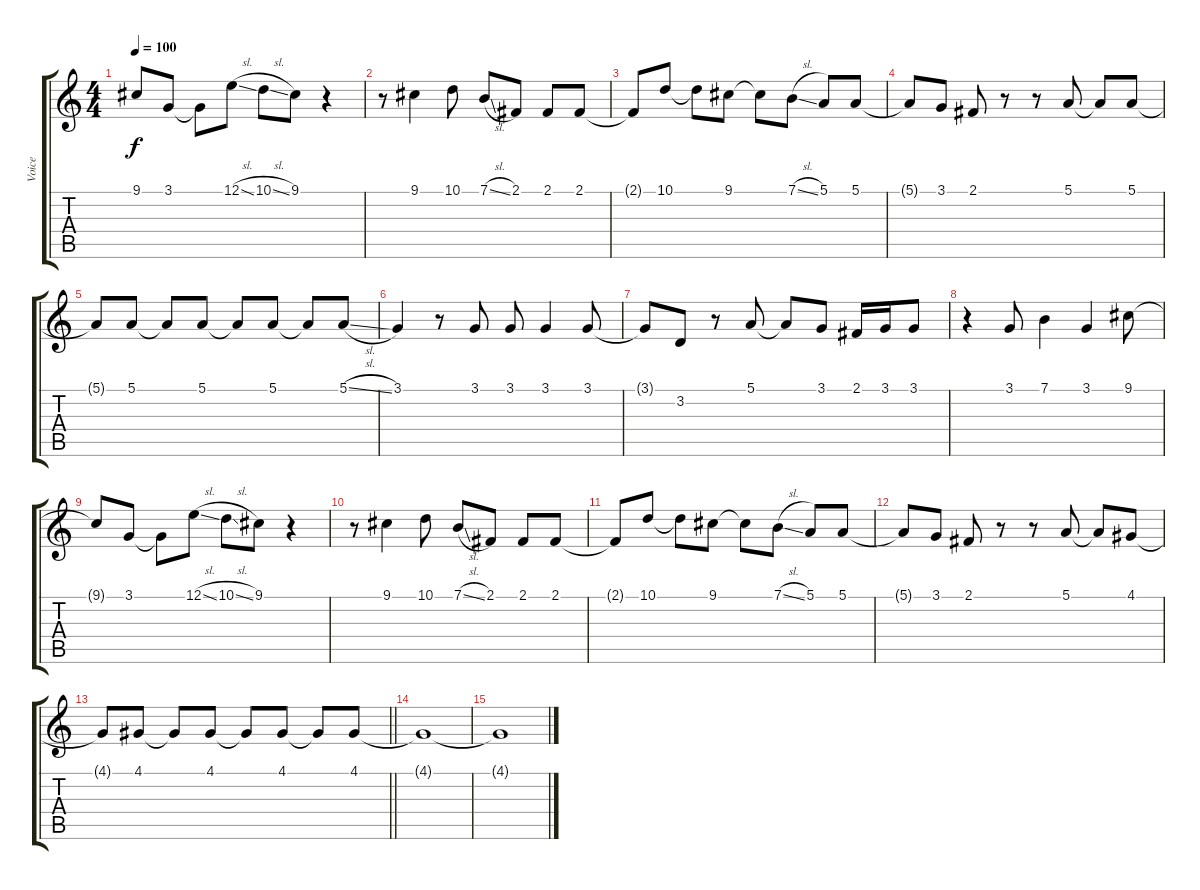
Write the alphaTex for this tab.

\track ("Voice" "Voice") {instrument synthvoice}
\staff {score tabs}
\tuning (E4 B3 G3 D3 A2 E2) {hide}
\ts (4 4)
\tempo 100
\clef g2
\ks c
9.1{t}.8{dy f} 3.1.8 3.1{t}.8 12.1{sl}.8 10.1{sl}.8 9.1.8 r.4 |
r.8 9.1.4 10.1.8 7.1{sl}.8 2.1.8 2.1.8 2.1.8 |
2.1{t}.8 10.1.8 10.1{t}.8 9.1.8 9.1{t}.8 7.1{sl}.8 5.1.8 5.1.8 |
5.1{t}.8 3.1.8 2.1.8 r.8 r.8 5.1.8 5.1{t}.8 5.1.8 |
5.1{t}.8 5.1.8 5.1{t}.8 5.1.8 5.1{t}.8 5.1.8 5.1{t}.8 5.1{sl}.8 |
3.1.4 r.8 3.1.8 3.1.8 3.1.4 3.1.8 |
3.1{t}.8 3.2.8 r.8 5.1.8 5.1{t}.8 3.1.8 2.1.16 3.1.16 3.1.8 |
r.4 3.1.8 7.1.4 3.1.4 9.1.8 |
9.1{t}.8 3.1.8 3.1{t}.8 12.1{sl}.8 10.1{sl}.8 9.1.8 r.4 |
r.8 9.1.4 10.1.8 7.1{sl}.8 2.1.8 2.1.8 2.1.8 |
2.1{t}.8 10.1.8 10.1{t}.8 9.1.8 9.1{t}.8 7.1{sl}.8 5.1.8 5.1.8 |
5.1{t}.8 3.1.8 2.1.8 r.8 r.8 5.1.8 5.1{t}.8 4.1.8 |
\barLineRight lightlight
4.1{t}.8 4.1.8 4.1{t}.8 4.1.8 4.1{t}.8 4.1.8 4.1{t}.8 4.1.8 |
4.1{t}.1{volume 0} |
4.1{t}.1
